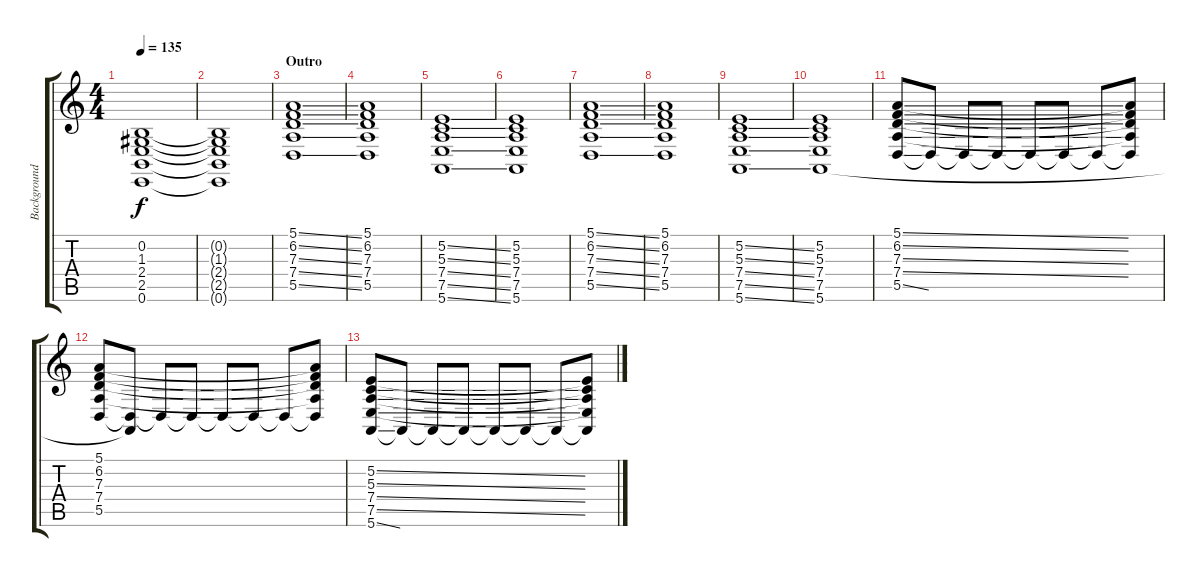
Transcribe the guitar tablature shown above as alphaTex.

\track ("Background" "Background") {instrument pad2warm}
\staff {score tabs}
\tuning (E4 B3 G3 D3 A2 E2) {hide}
\ts (4 4)
\tempo 135
\clef g2
\ks c
(0.2{t} 1.3{t} 2.4{t} 2.5{t} 0.6{t}).1{dy f} |
(0.2{t} 1.3{t} 2.4{t} 2.5{t} 0.6{t}).1 |
\section ("" "Outro")
(5.1{ss} 6.2{ss} 7.3{ss} 7.4{ss} 5.5{ss}).1 |
(5.1 6.2 7.3 7.4 5.5).1 |
(5.2{ss} 5.3{ss} 7.4{ss} 7.5{ss} 5.6{ss}).1 |
(5.2 5.3 7.4 7.5 5.6).1 |
(5.1{ss} 6.2{ss} 7.3{ss} 7.4{ss} 5.5{ss}).1 |
(5.1 6.2 7.3 7.4 5.5).1 |
(5.2{ss} 5.3{ss} 7.4{ss} 7.5{ss} 5.6{ss}).1 |
(5.2 5.3 7.4 7.5 5.6).1 |
(5.1{ss} 6.2{ss} 7.3{ss} 7.4{ss} 5.5{ss}).8{volume 10} 5.5{t}.8 5.5{t}.8{volume 9} 5.5{t}.8 5.5{t}.8{volume 8} 5.5{t}.8 5.5{t}.8{volume 7} (5.1{t} 6.2{t} 7.3{t} 7.4{t} 5.5{t}).8 |
(5.1 6.2 7.3 7.4 5.5).8{volume 6} (5.5{t} 5.6{t}).8 5.5{t}.8{volume 5} 5.5{t}.8 5.5{t}.8{volume 4} 5.5{t}.8 5.5{t}.8{volume 3} (5.1{t} 6.2{t} 7.3{t} 7.4{t} 5.5{t}).8 |
(5.2{ss} 5.3{ss} 7.4{ss} 7.5{ss} 5.6{ss}).8{volume 2} 5.6{t}.8 5.6{t}.8{volume 1} 5.6{t}.8 5.6{t}.8{volume 0} 5.6{t}.8 5.6{t}.8 (5.2{t} 5.3{t} 7.4{t} 7.5{t} 5.6{t}).8
